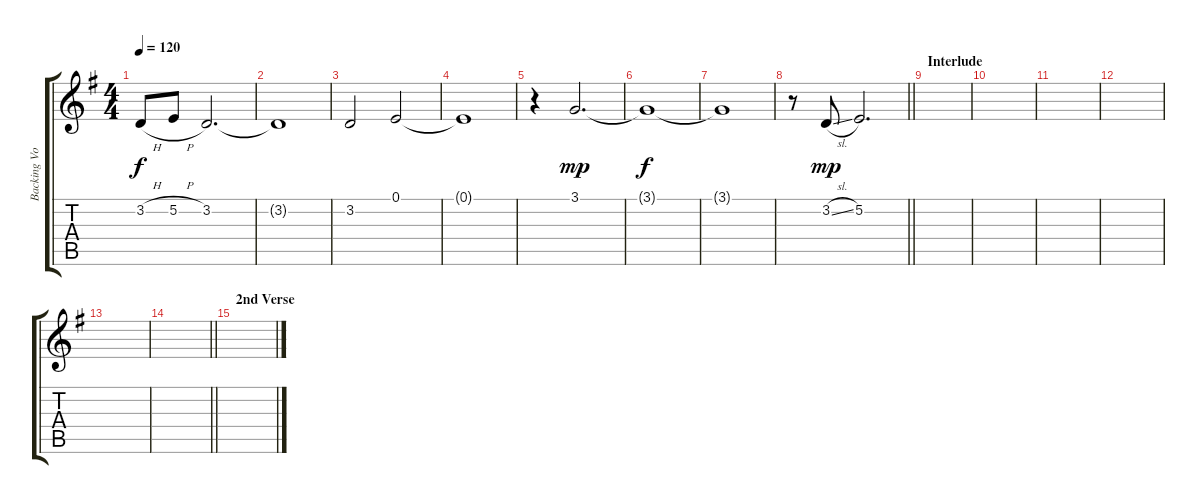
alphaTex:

\track ("Backing Vocal 2" "Backing Vo") {instrument synthvoice}
\staff {score tabs}
\tuning (E4 B3 G3 D3 A2 E2) {hide}
\ts (4 4)
\tempo 120
\clef g2
\ks eminor
3.2{h}.8{dy f} 5.2{h}.8 3.2.2{d} |
3.2{t}.1 |
3.2.2 0.1.2 |
0.1{t}.1 |
r.4 3.1.2{d dy mp} |
3.1{t}.1{dy f} |
3.1{t}.1 |
\barLineRight lightlight
r.8 3.2{sl}.8{dy mp} 5.2.2{d} |
\section ("" "Interlude")
|
|
|
|
|
\barLineRight lightlight
|
\section ("" "2nd Verse")
